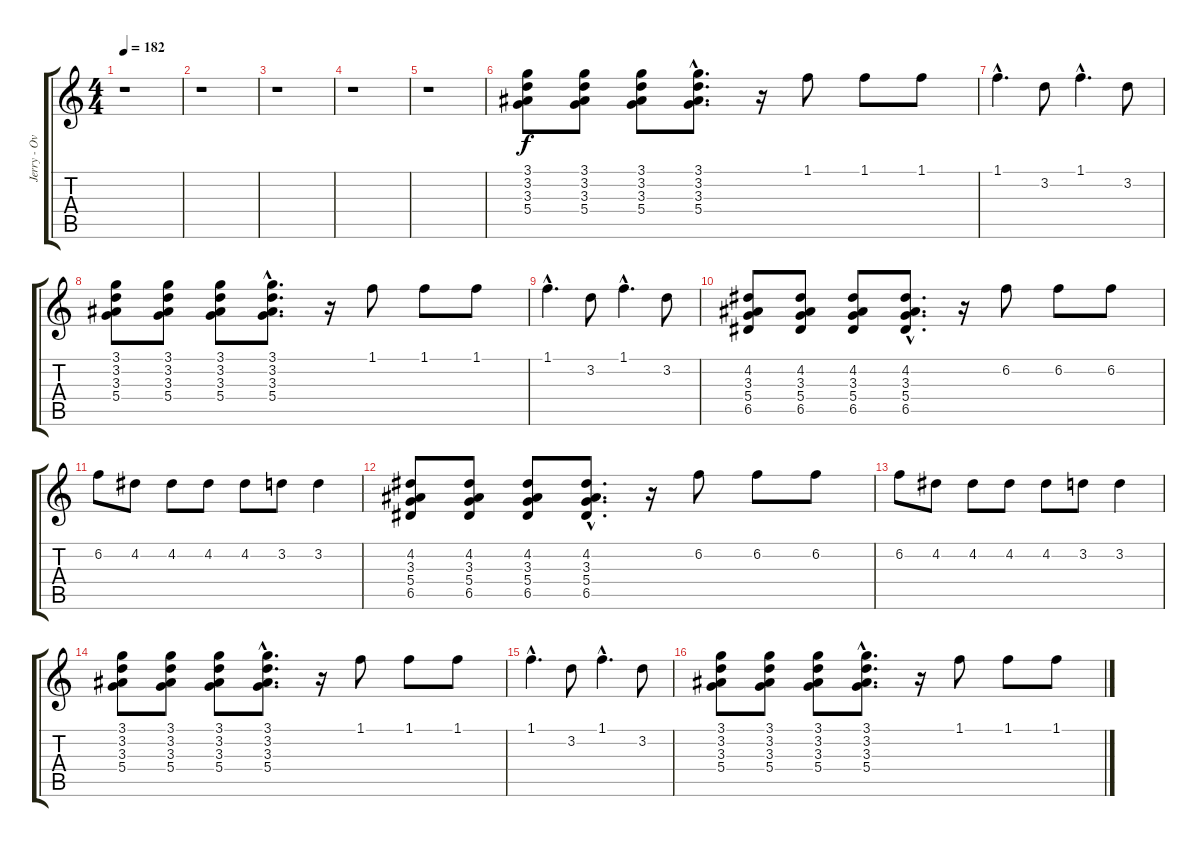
\track ("Jerry - Overdriven" "Jerry - Ov") {instrument overdrivenguitar}
\staff {score tabs}
\tuning (E4 B3 G3 D3 A2 E2) {hide}
\ts (4 4)
\tempo 182
\clef g2
\ks c
r.1{dy f} |
r.1 |
r.1 |
r.1 |
r.1 |
(3.1 3.2 3.3 5.4).8 (3.1 3.2 3.3 5.4).8 (3.1 3.2 3.3 5.4).8 (3.1{hac} 3.2{hac} 3.3{hac} 5.4{hac}).8{d} r.16 1.1.8 1.1.8 1.1.8 |
1.1{hac}.4{d} 3.2.8 1.1{hac}.4{d} 3.2.8 |
(3.1 3.2 3.3 5.4).8 (3.1 3.2 3.3 5.4).8 (3.1 3.2 3.3 5.4).8 (3.1{hac} 3.2{hac} 3.3{hac} 5.4{hac}).8{d} r.16 1.1.8 1.1.8 1.1.8 |
1.1{hac}.4{d} 3.2.8 1.1{hac}.4{d} 3.2.8 |
(4.2 3.3 5.4 6.5).8 (4.2 3.3 5.4 6.5).8 (4.2 3.3 5.4 6.5).8 (4.2{hac} 3.3{hac} 5.4{hac} 6.5{hac}).8{d} r.16 6.2.8 6.2.8 6.2.8 |
6.2.8 4.2.8 4.2.8 4.2.8 4.2.8 3.2.8 3.2.4 |
(4.2 3.3 5.4 6.5).8 (4.2 3.3 5.4 6.5).8 (4.2 3.3 5.4 6.5).8 (4.2{hac} 3.3{hac} 5.4{hac} 6.5{hac}).8{d} r.16 6.2.8 6.2.8 6.2.8 |
6.2.8 4.2.8 4.2.8 4.2.8 4.2.8 3.2.8 3.2.4 |
(3.1 3.2 3.3 5.4).8 (3.1 3.2 3.3 5.4).8 (3.1 3.2 3.3 5.4).8 (3.1{hac} 3.2{hac} 3.3{hac} 5.4{hac}).8{d} r.16 1.1.8 1.1.8 1.1.8 |
1.1{hac}.4{d} 3.2.8 1.1{hac}.4{d} 3.2.8 |
(3.1 3.2 3.3 5.4).8 (3.1 3.2 3.3 5.4).8 (3.1 3.2 3.3 5.4).8 (3.1{hac} 3.2{hac} 3.3{hac} 5.4{hac}).8{d} r.16 1.1.8 1.1.8 1.1.8
